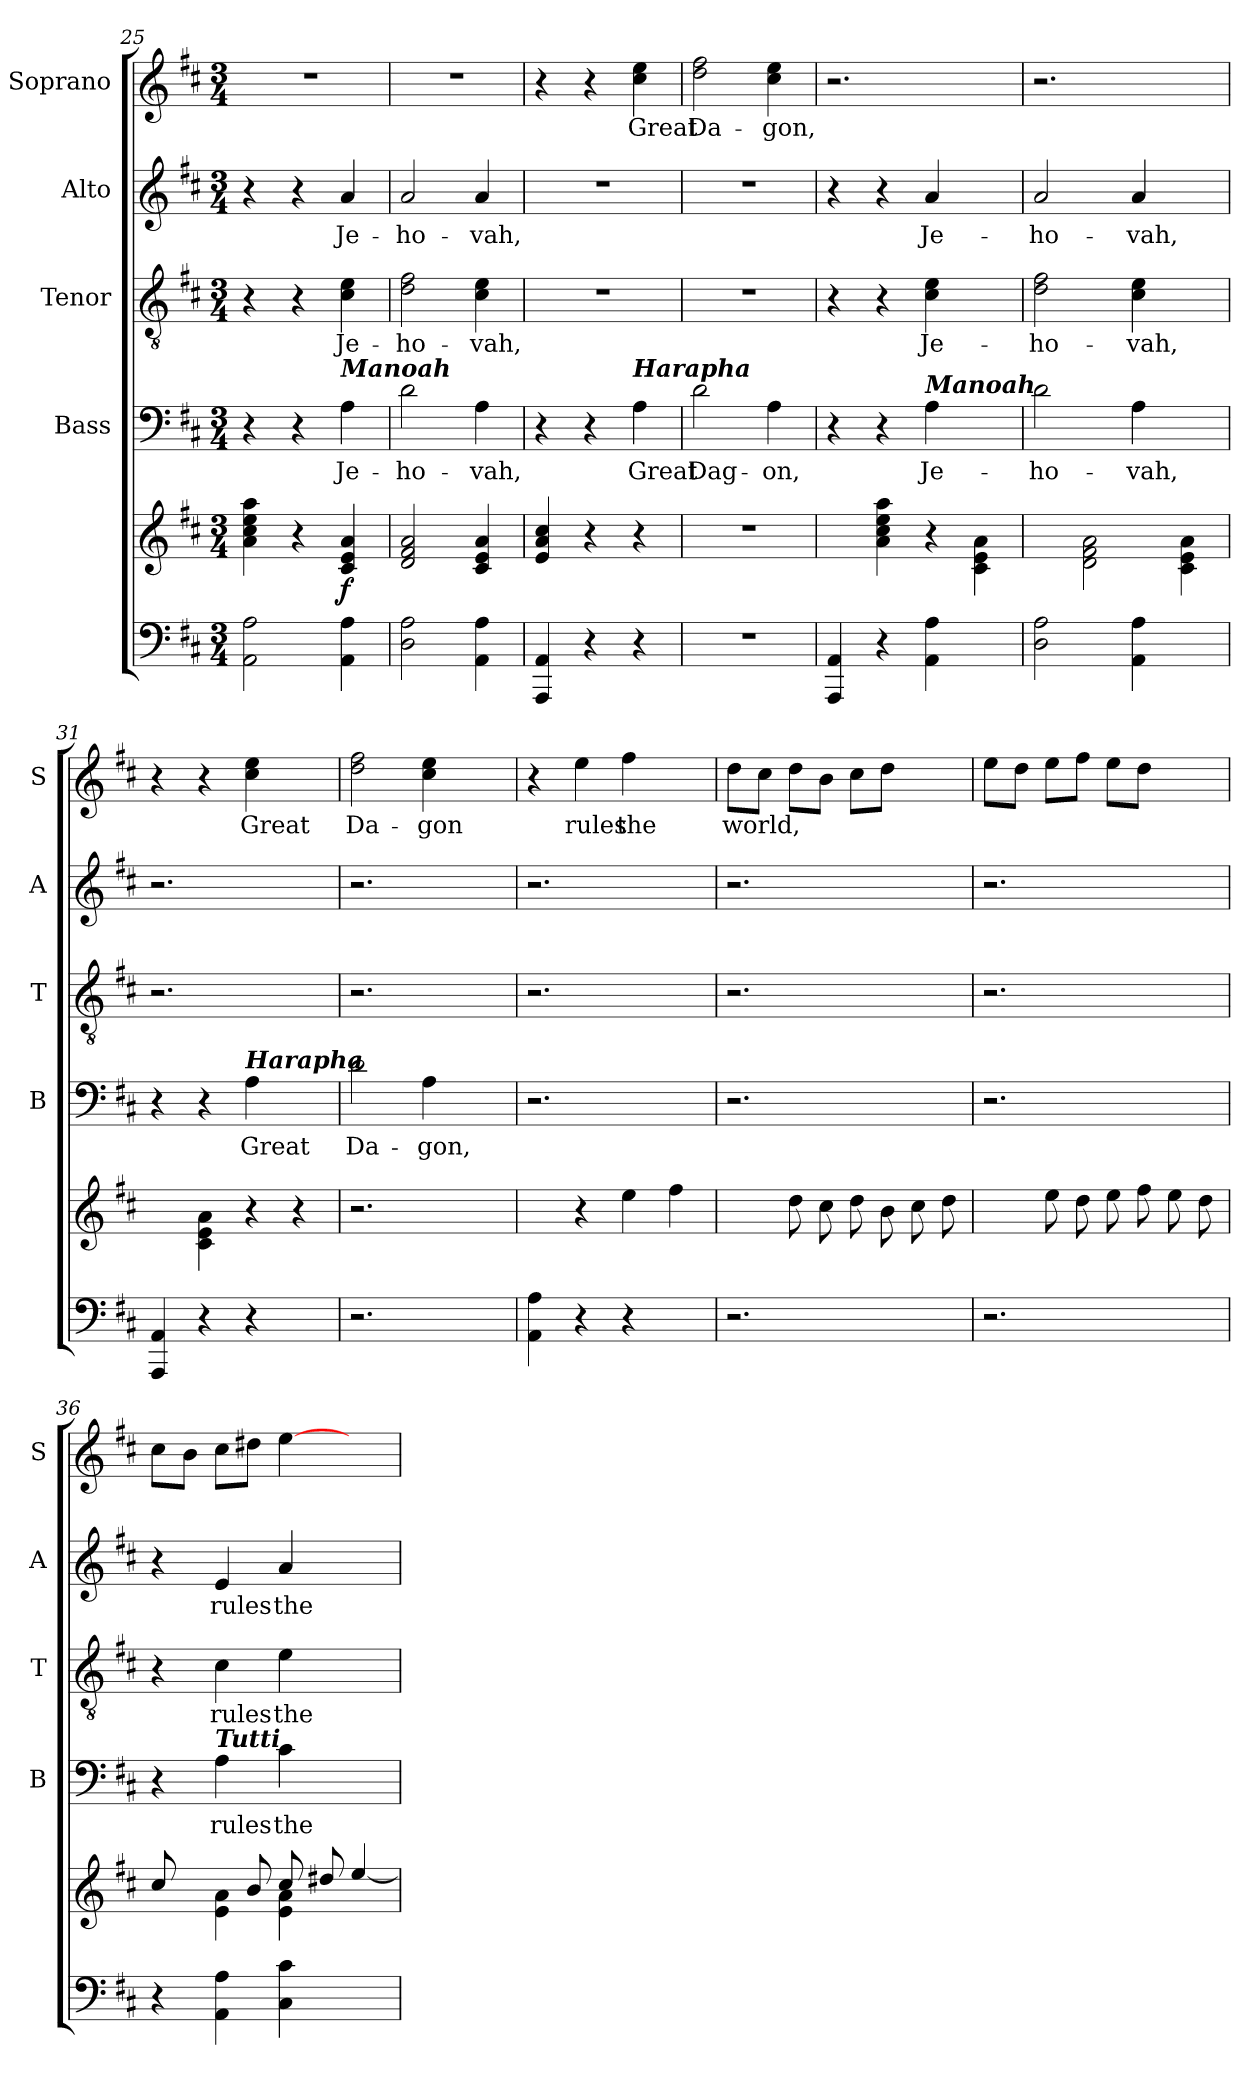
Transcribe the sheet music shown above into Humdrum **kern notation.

**kern	**kern	**dynam	**kern	**text	**kern	**text	**kern	**text	**kern	**text
*part6	*part5	*part5	*part4	*part4	*part3	*part3	*part2	*part2	*part1	*part1
*staff6	*staff5	*staff5	*staff4	*staff4	*staff3	*staff3	*staff2	*staff2	*staff1	*staff1
*	*	*	*I"Bass	*	*I"Tenor	*	*I"Alto	*	*I"Soprano	*
*	*	*	*I'B	*	*I'T	*	*I'A	*	*I'S	*
*clefF4	*clefG2	*	*clefF4	*	*clefGv2	*	*clefG2	*	*clefG2	*
*k[f#c#]	*k[f#c#]	*	*k[f#c#]	*	*k[f#c#]	*	*k[f#c#]	*	*k[f#c#]	*
*D:	*D:	*	*D:	*	*D:	*	*D:	*	*D:	*
*M3/4	*M3/4	*	*M3/4	*	*M3/4	*	*M3/4	*	*M3/4	*
=25	=25	=25	=25	=25	=25	=25	=25	=25	=25	=25
*^	*^	*	*	*	*	*	*	*	*	*
2AA\ 2A\	2ryy	4a\ 4cc#\ 4ee\ 4aa\	2ryy	.	4r	.	4r	.	4r	.	2.r	.
.	.	4r	.	.	4r	.	4r	.	4r	.	.	.
!	!	!	!	!	!LO:TX:a:Bi:t=Manoah	!	!	!	!	!	!	!
!	!	!	!	!LO:DY:b	!	!LO:LY:b	!	!LO:LY:b	!	!LO:LY:b	!	!
4AA\ 4A\	4ryy	4c#/ 4e/ 4a/	4ryy	f	4A\	Je-	4c#\ 4e\	Je-	4a/	Je-	.	.
=26	=26	=26	=26	=26	=26	=26	=26	=26	=26	=26	=26	=26
!	!	!	!	!	!	!LO:LY:b	!	!LO:LY:b	!	!LO:LY:b	!	!
2D\ 2A\	2ryy	2d/ 2f#/ 2a/	2ryy	.	2d\	-ho-	2d\ 2f#\	-ho-	2a/	-ho-	2.r	.
!	!	!	!	!	!	!LO:LY:b	!	!LO:LY:b	!	!LO:LY:b	!	!
4AA\ 4A\	4ryy	4c#/ 4e/ 4a/	4ryy	.	4A\	-vah,	4c#\ 4e\	-vah,	4a/	-vah,	.	.
=27	=27	=27	=27	=27	=27	=27	=27	=27	=27	=27	=27	=27
4AAA/ 4AA/	2ryy	4e/ 4a/ 4cc#/	2ryy	.	4r	.	2.r	.	2.r	.	4r	.
4r	.	4r	.	.	4r	.	.	.	.	.	4r	.
!	!	!	!	!	!LO:TX:a:Bi:t=Harapha	!	!	!	!	!	!	!
!	!	!	!	!	!	!LO:LY:b	!	!	!	!	!	!LO:LY:b
4r	4ryy	4r	4ryy	.	4A\	Great	.	.	.	.	4cc#\ 4ee\	Great
=28	=28	=28	=28	=28	=28	=28	=28	=28	=28	=28	=28	=28
!	!	!	!	!	!	!LO:LY:b	!	!	!	!	!	!LO:LY:b
*v	*v	*	*	*	*	*	*	*	*	*	*	*
*	*v	*v	*	*	*	*	*	*	*	*	*
2.r	2.r	.	2d\	Dag-	2.r	.	2.r	.	2dd\ 2ff#\	Da-
!	!	!	!	!LO:LY:b	!	!	!	!	!	!LO:LY:b
.	.	.	4A\	-on,	.	.	.	.	4cc#\ 4ee\	-gon,
!!LO:LB:g=z
=29	=29	=29	=29	=29	=29	=29	=29	=29	=29	=29
*	*^	*	*	*	*	*	*	*	*	*
4AAA/ 4AA/	2.ryy	4ryy	.	4r	.	4r	.	4r	.	2.r	.
4r	.	4a\ 4cc#\ 4ee\ 4aa\	.	4r	.	4r	.	4r	.	.	.
!	!	!	!	!LO:TX:a:Bi:t=Manoah	!	!	!	!	!	!	!
!	!	!	!	!	!LO:LY:b	!	!LO:LY:b	!	!LO:LY:b	!	!
4AA\ 4A\	.	4r	.	4A\	Je-	4c#\ 4e\	Je-	4a/	Je-	.	.
4ryy	4ryy	4c#\ 4e\ 4a\	.	4ryy	.	4ryy	.	4ryy	.	4ryy	.
=30	=30	=30	=30	=30	=30	=30	=30	=30	=30	=30	=30
!	!	!	!	!	!LO:LY:b	!	!LO:LY:b	!	!LO:LY:b	!	!
2D\ 2A\	2.ryy	4ryy	.	2d\	-ho-	2d\ 2f#\	-ho-	2a/	-ho-	2.r	.
.	.	2d\ 2f#\ 2a\	.	.	.	.	.	.	.	.	.
!	!	!	!	!	!LO:LY:b	!	!LO:LY:b	!	!LO:LY:b	!	!
4AA\ 4A\	.	.	.	4A\	-vah,	4c#\ 4e\	-vah,	4a/	-vah,	.	.
4ryy	4ryy	4c#\ 4e\ 4a\	.	4ryy	.	4ryy	.	4ryy	.	4ryy	.
=31	=31	=31	=31	=31	=31	=31	=31	=31	=31	=31	=31
4AAA/ 4AA/	2.ryy	4ryy	.	4r	.	2.r	.	2.r	.	4r	.
4r	.	4c#\ 4e\ 4a\	.	4r	.	.	.	.	.	4r	.
!	!	!	!	!LO:TX:a:Bi:t=Harapha	!	!	!	!	!	!	!
!	!	!	!	!	!LO:LY:b	!	!	!	!	!	!LO:LY:b
4r	.	4r	.	4A\	Great	.	.	.	.	4cc#\ 4ee\	Great
4ryy	4ryy	4r	.	4ryy	.	4ryy	.	4ryy	.	4ryy	.
=32	=32	=32	=32	=32	=32	=32	=32	=32	=32	=32	=32
!	!	!	!	!	!LO:LY:b	!	!	!	!	!	!LO:LY:b
*	*v	*v	*	*	*	*	*	*	*	*	*
2.r	2.r	.	2d\	Da-	2.r	.	2.r	.	2dd\ 2ff#\	Da-
!	!	!	!	!LO:LY:b	!	!	!	!	!	!LO:LY:b
.	.	.	4A\	-gon,	.	.	.	.	4cc#\ 4ee\	-gon
4ryy	4ryy	.	4ryy	.	4ryy	.	4ryy	.	4ryy	.
=33	=33	=33	=33	=33	=33	=33	=33	=33	=33	=33
*	*^	*	*	*	*	*	*	*	*	*
4AA\ 4A\	2.ryy	4ryy	.	2.r	.	2.r	.	2.r	.	4r	.
!	!	!	!	!	!	!	!	!	!	!	!LO:LY:b
4r	.	4r	.	.	.	.	.	.	.	4ee\	rules
!	!	!	!	!	!	!	!	!	!	!	!LO:LY:b
4r	.	4ee\	.	.	.	.	.	.	.	4ff#\	the
4ryy	4ryy	4ff#\	.	4ryy	.	4ryy	.	4ryy	.	4ryy	.
=34	=34	=34	=34	=34	=34	=34	=34	=34	=34	=34	=34
!	!	!	!	!	!	!	!	!	!	!	!LO:LY:b
2.r	2.ryy	4ryy	.	2.r	.	2.r	.	2.r	.	8dd\L	world,
.	.	.	.	.	.	.	.	.	.	8cc#\J	.
.	.	8dd\	.	.	.	.	.	.	.	8dd\L	.
.	.	8cc#\	.	.	.	.	.	.	.	8b\J	.
.	.	8dd\	.	.	.	.	.	.	.	8cc#\L	.
.	.	8b\	.	.	.	.	.	.	.	8dd\J	.
4ryy	4ryy	8cc#\	.	4ryy	.	4ryy	.	4ryy	.	4ryy	.
.	.	8dd\	.	.	.	.	.	.	.	.	.
=35	=35	=35	=35	=35	=35	=35	=35	=35	=35	=35	=35
2.r	2.ryy	4ryy	.	2.r	.	2.r	.	2.r	.	8ee\L	.
.	.	.	.	.	.	.	.	.	.	8dd\J	.
.	.	8ee\	.	.	.	.	.	.	.	8ee\L	.
.	.	8dd\	.	.	.	.	.	.	.	8ff#\J	.
.	.	8ee\	.	.	.	.	.	.	.	8ee\L	.
.	.	8ff#\	.	.	.	.	.	.	.	8dd\J	.
4ryy	4ryy	8ee\	.	4ryy	.	4ryy	.	4ryy	.	4ryy	.
.	.	8dd\	.	.	.	.	.	.	.	.	.
=36	=36	=36	=36	=36	=36	=36	=36	=36	=36	=36	=36
4r	8cc#/	4ryy	.	4r	.	4r	.	4r	.	8cc#\L	.
.	4ryy	.	.	.	.	.	.	.	.	8b\J	.
!	!	!	!	!LO:TX:a:Bi:t=Tutti	!	!	!	!	!	!	!
!	!	!	!	!	!LO:LY:b	!	!LO:LY:b	!	!LO:LY:b	!	!
4AA\ 4A\	.	4e\ 4a\	.	4A\	rules	4c#\	rules	4e/	rules	8cc#\L	.
.	8b/	.	.	.	.	.	.	.	.	8dd#X\J	.
!	!	!	!	!	!LO:LY:b	!	!LO:LY:b	!	!LO:LY:b	!	!
4C#\ 4c#\	8cc#/	4e\ 4a\	.	4c#\	the	4e\	the	4a/	the	[4ee\	.
.	8dd#X/	.	.	.	.	.	.	.	.	.	.
4ryy	[>4ee/	4ryy	.	4ryy	.	4ryy	.	4ryy	.	4ryy	.
*	*v	*v	*	*	*	*	*	*	*	*	*
=	=	=	=	=	=	=	=	=	=	=
*-	*-	*-	*-	*-	*-	*-	*-	*-	*-	*-
